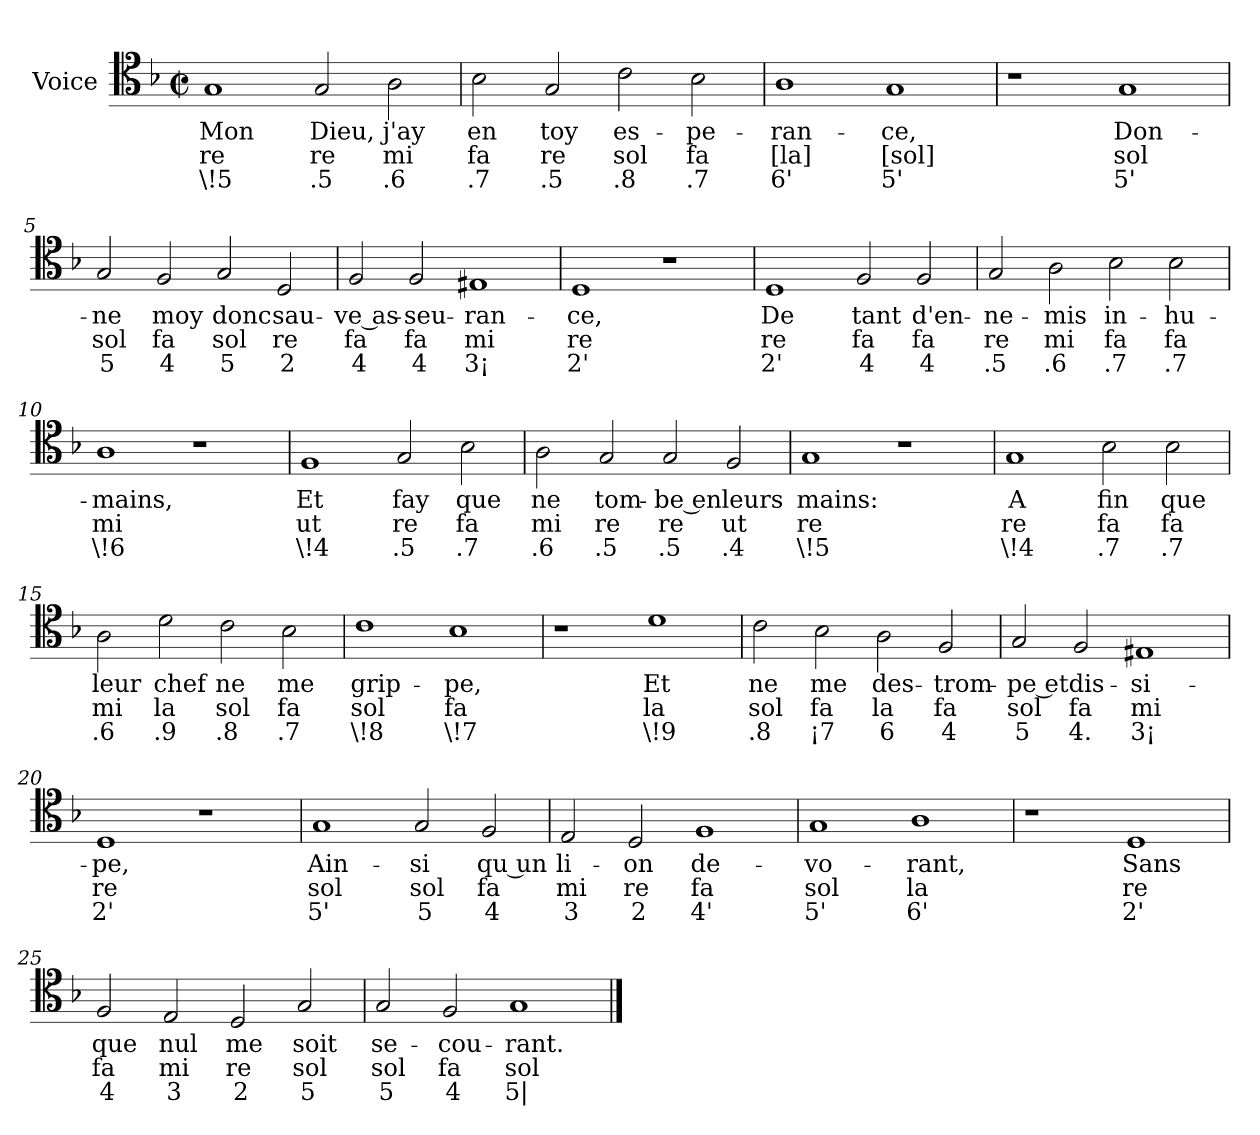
**kern	**text	**text	**text
*part1	*part1	*part1	*part1
*staff1	*staff1	*staff1	*staff1
*I"Voice	*	*	*
*I'Vo.	*	*	*
*clefC4	*	*	*
*k[b-]	*	*	*
*M4/2	*	*	*
*met(c|)	*	*	*
=1	=1	=1	=1
1G	Mon	re	\!5
2G/	Dieu,	re	.5
2A\	j'ay	mi	.6
=2	=2	=2	=2
2B-\	en	fa	.7
2G/	toy	re	.5
2c\	es-	sol	.8
2B-\	-pe-	fa	.7
=3	=3	=3	=3
1A	-ran-	[la]	6'
1G	-ce,	[sol]	5'
=4	=4	=4	=4
1r	.	.	.
1G	Don-	sol	5'
=5	=5	=5	=5
2G/	-ne	sol	5
2F/	moy	fa	4
2G/	donc	sol	5
2D/	sau-	re	2
=6	=6	=6	=6
2F/	-ve as-	fa	4
2F/	-seu-	fa	4
1E#X	-ran-	mi	3¡
=7	=7	=7	=7
1D	-ce,	re	2'
1r	.	.	.
=8	=8	=8	=8
1D	De	re	2'
2F/	tant	fa	4
2F/	d'en-	fa	4
=9	=9	=9	=9
2G/	-ne-	re	.5
2A\	-mis	mi	.6
2B-\	in-	fa	.7
2B-\	-hu-	fa	.7
=10	=10	=10	=10
1A	-mains,	mi	\!6
1r	.	.	.
=11	=11	=11	=11
1F	Et	ut	\!4
2G/	fay	re	.5
2B-\	que	fa	.7
=12	=12	=12	=12
2A\	ne	mi	.6
2G/	tom-	re	.5
2G/	-be en	re	.5
2F/	leurs	ut	.4
=13	=13	=13	=13
1G	mains:	re	\!5
1r	.	.	.
=14	=14	=14	=14
1G	A	re	\!4
2B-\	fin	fa	.7
2B-\	que	fa	.7
=15	=15	=15	=15
2A\	leur	mi	.6
2d\	chef	la	.9
2c\	ne	sol	.8
2B-\	me	fa	.7
=16	=16	=16	=16
1c	grip-	sol	\!8
1B-	-pe,	fa	\!7
=17	=17	=17	=17
1r	.	.	.
1d	Et	la	\!9
=18	=18	=18	=18
2c\	ne	sol	.8
2B-\	me	fa	¡7
2A\	des-	la	6
2F/	-trom-	fa	4
=19	=19	=19	=19
2G/	-pe et	sol	5
2F/	dis-	fa	4.
1E#X	-si-	mi	3¡
=20	=20	=20	=20
1D	-pe,	re	2'
1r	.	.	.
=21	=21	=21	=21
1G	Ain-	sol	5'
2G/	-si	sol	5
2F/	qu un	fa	4
=22	=22	=22	=22
2E/	li-	mi	3
2D/	-on	re	2
1F	de-	fa	4'
=23	=23	=23	=23
1G	-vo-	sol	5'
1A	-rant,	la	6'
=24	=24	=24	=24
1r	.	.	.
1D	Sans	re	2'
=25	=25	=25	=25
2F/	que	fa	4
2E/	nul	mi	3
2D/	me	re	2
2G/	soit	sol	5
=26	=26	=26	=26
2G/	se-	sol	5
2F/	-cou-	fa	4
1G	-rant.	sol	5|
==	==	==	==
*-	*-	*-	*-
